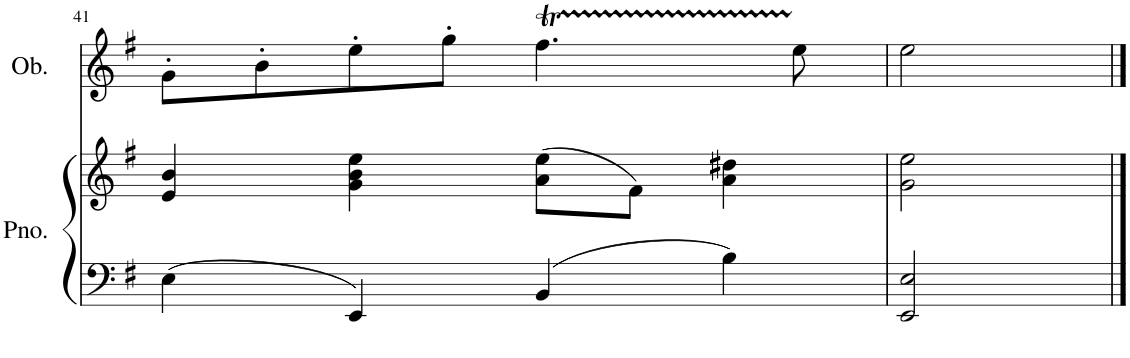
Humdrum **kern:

**kern	**kern	**kern
*part2	*part2	*part1
*staff3	*staff2	*staff1
*I"Piano	*	*I"Oboe
*I'Pno.	*	*I'Ob.
!!LO:PB:g=z
*clefF4	*clefG2	*clefG2
*k[f#]	*k[f#]	*k[f#]
*M4/4	*M4/4	*M4/4
=41	=41	=41
4E\	4e/ 4b/	8g'\L
.	.	8b'\
4EE/	4g\ 4b\ 4ee\	8ee'\
.	.	8gg'\J
4BB/	(8a\ 8ee\L	4.ff#t\
.	8f#\J)	.
4B\	4a\ 4dd#X\	.
.	.	8ee\
=42	=42	=42
2EE/ 2E/	2g\ 2ee\	2ee\
==	==	==
*-	*-	*-
